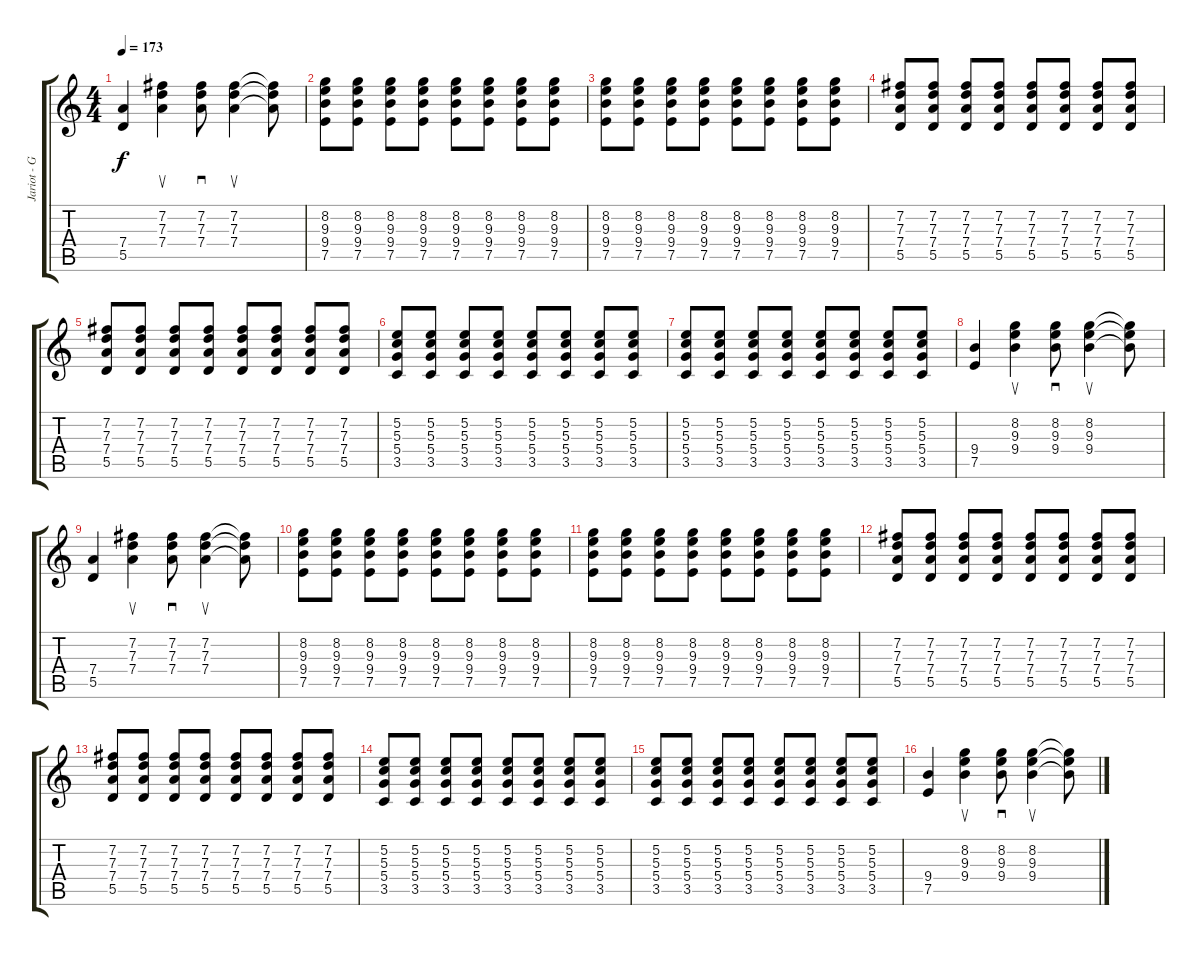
\track ("Jariot - Guitar 1" "Jariot - G") {instrument overdrivenguitar}
\staff {score tabs}
\tuning (E4 B3 G3 D3 A2 E2) {hide}
\ts (4 4)
\tempo 173
\clef g2
\ks c
(7.4 5.5).4{dy f} (7.2 7.3 7.4).4{su} (7.2 7.3 7.4).8{sd} (7.2 7.3 7.4).4{su} (7.2{t} 7.3{t} 7.4{t}).8 |
(8.2 9.3 9.4 7.5).8 (8.2 9.3 9.4 7.5).8 (8.2 9.3 9.4 7.5).8 (8.2 9.3 9.4 7.5).8 (8.2 9.3 9.4 7.5).8 (8.2 9.3 9.4 7.5).8 (8.2 9.3 9.4 7.5).8 (8.2 9.3 9.4 7.5).8 |
(8.2 9.3 9.4 7.5).8 (8.2 9.3 9.4 7.5).8 (8.2 9.3 9.4 7.5).8 (8.2 9.3 9.4 7.5).8 (8.2 9.3 9.4 7.5).8 (8.2 9.3 9.4 7.5).8 (8.2 9.3 9.4 7.5).8 (8.2 9.3 9.4 7.5).8 |
(7.2 7.3 7.4 5.5).8 (7.2 7.3 7.4 5.5).8 (7.2 7.3 7.4 5.5).8 (7.2 7.3 7.4 5.5).8 (7.2 7.3 7.4 5.5).8 (7.2 7.3 7.4 5.5).8 (7.2 7.3 7.4 5.5).8 (7.2 7.3 7.4 5.5).8 |
(7.2 7.3 7.4 5.5).8 (7.2 7.3 7.4 5.5).8 (7.2 7.3 7.4 5.5).8 (7.2 7.3 7.4 5.5).8 (7.2 7.3 7.4 5.5).8 (7.2 7.3 7.4 5.5).8 (7.2 7.3 7.4 5.5).8 (7.2 7.3 7.4 5.5).8 |
(5.2 5.3 5.4 3.5).8 (5.2 5.3 5.4 3.5).8 (5.2 5.3 5.4 3.5).8 (5.2 5.3 5.4 3.5).8 (5.2 5.3 5.4 3.5).8 (5.2 5.3 5.4 3.5).8 (5.2 5.3 5.4 3.5).8 (5.2 5.3 5.4 3.5).8 |
(5.2 5.3 5.4 3.5).8 (5.2 5.3 5.4 3.5).8 (5.2 5.3 5.4 3.5).8 (5.2 5.3 5.4 3.5).8 (5.2 5.3 5.4 3.5).8 (5.2 5.3 5.4 3.5).8 (5.2 5.3 5.4 3.5).8 (5.2 5.3 5.4 3.5).8 |
(9.4 7.5).4 (8.2 9.3 9.4).4{su} (8.2 9.3 9.4).8{sd} (8.2 9.3 9.4).4{su} (8.2{t} 9.3{t} 9.4{t}).8 |
(7.4 5.5).4 (7.2 7.3 7.4).4{su} (7.2 7.3 7.4).8{sd} (7.2 7.3 7.4).4{su} (7.2{t} 7.3{t} 7.4{t}).8 |
(8.2 9.3 9.4 7.5).8 (8.2 9.3 9.4 7.5).8 (8.2 9.3 9.4 7.5).8 (8.2 9.3 9.4 7.5).8 (8.2 9.3 9.4 7.5).8 (8.2 9.3 9.4 7.5).8 (8.2 9.3 9.4 7.5).8 (8.2 9.3 9.4 7.5).8 |
(8.2 9.3 9.4 7.5).8 (8.2 9.3 9.4 7.5).8 (8.2 9.3 9.4 7.5).8 (8.2 9.3 9.4 7.5).8 (8.2 9.3 9.4 7.5).8 (8.2 9.3 9.4 7.5).8 (8.2 9.3 9.4 7.5).8 (8.2 9.3 9.4 7.5).8 |
(7.2 7.3 7.4 5.5).8 (7.2 7.3 7.4 5.5).8 (7.2 7.3 7.4 5.5).8 (7.2 7.3 7.4 5.5).8 (7.2 7.3 7.4 5.5).8 (7.2 7.3 7.4 5.5).8 (7.2 7.3 7.4 5.5).8 (7.2 7.3 7.4 5.5).8 |
(7.2 7.3 7.4 5.5).8 (7.2 7.3 7.4 5.5).8 (7.2 7.3 7.4 5.5).8 (7.2 7.3 7.4 5.5).8 (7.2 7.3 7.4 5.5).8 (7.2 7.3 7.4 5.5).8 (7.2 7.3 7.4 5.5).8 (7.2 7.3 7.4 5.5).8 |
(5.2 5.3 5.4 3.5).8 (5.2 5.3 5.4 3.5).8 (5.2 5.3 5.4 3.5).8 (5.2 5.3 5.4 3.5).8 (5.2 5.3 5.4 3.5).8 (5.2 5.3 5.4 3.5).8 (5.2 5.3 5.4 3.5).8 (5.2 5.3 5.4 3.5).8 |
(5.2 5.3 5.4 3.5).8 (5.2 5.3 5.4 3.5).8 (5.2 5.3 5.4 3.5).8 (5.2 5.3 5.4 3.5).8 (5.2 5.3 5.4 3.5).8 (5.2 5.3 5.4 3.5).8 (5.2 5.3 5.4 3.5).8 (5.2 5.3 5.4 3.5).8 |
(9.4 7.5).4 (8.2 9.3 9.4).4{su} (8.2 9.3 9.4).8{sd} (8.2 9.3 9.4).4{su} (8.2{t} 9.3{t} 9.4{t}).8
